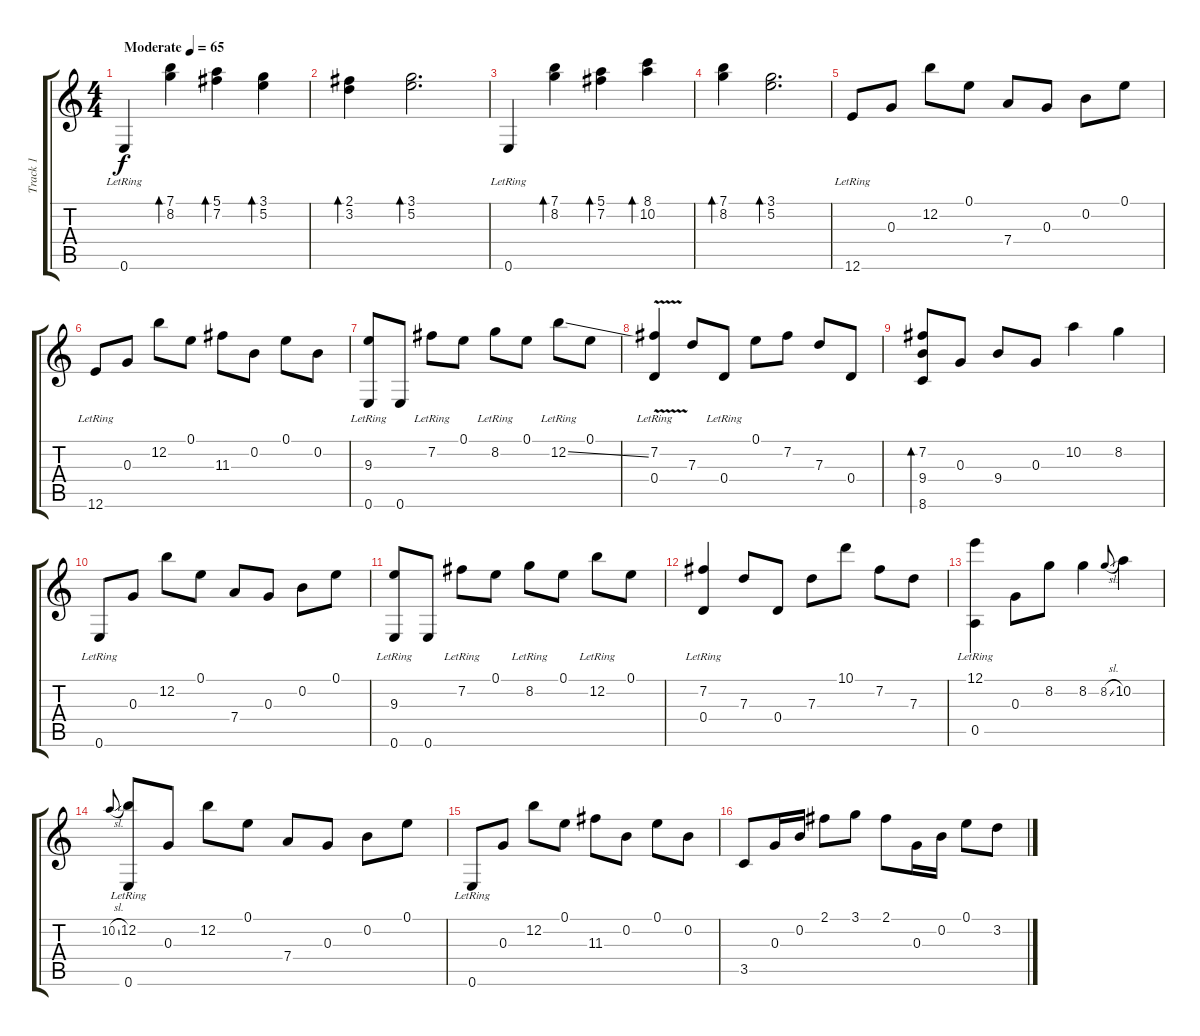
\track ("Track 1" "Track 1") {instrument acousticguitarsteel}
\staff {score tabs}
\tuning (E4 B3 G3 D3 A2 E2) {hide}
\ts (4 4)
\tempo (65 "Moderate")
\clef g2
\ks c
0.6{lr}.4{dy f instrument acousticguitarsteel} (7.1 8.2).4{bd 240} (5.1 7.2).4{bd 240} (3.1 5.2).4{bd 240} |
(2.1 3.2).4{bd 240} (3.1 5.2).2{d bd 240} |
0.6{lr}.4 (7.1 8.2).4{bd 240} (5.1 7.2).4{bd 240} (8.1 10.2).4{bd 240} |
(7.1 8.2).4{bd 240} (3.1 5.2).2{d bd 240} |
12.6{lr}.8 0.3.8 12.2.8 0.1.8 7.4.8 0.3.8 0.2.8 0.1.8 |
12.6{lr}.8 0.3.8 12.2.8 0.1.8 11.3.8 0.2.8 0.1.8 0.2.8 |
(9.3{lr} 0.6).8 0.6.8 7.2{lr}.8 0.1.8 8.2{lr}.8 0.1.8 12.2{ss lr}.8 0.1.8 |
(7.2{v} 0.4{lr}).4 7.3.8 0.4{lr}.8 0.1.8 7.2.8 7.3.8 0.4.8 |
(7.2 9.4 8.6).8{bd 480} 0.3.8 9.4.8 0.3.8 10.2.4 8.2.4 |
0.6{lr}.8 0.3.8 12.2.8 0.1.8 7.4.8 0.3.8 0.2.8 0.1.8 |
(9.3{lr} 0.6).8 0.6.8 7.2{lr}.8 0.1.8 8.2{lr}.8 0.1.8 12.2{lr}.8 0.1.8 |
(7.2 0.4{lr}).4 7.3.8 0.4.8 7.3.8 10.1.8 7.2.8 7.3.8 |
(12.1 0.5{lr}).4 0.3.8 8.2.8 8.2.4 8.2{sl}.8{gr onbeat} 10.2.4 |
10.2{sl}.8{gr onbeat} (12.2 0.6{lr}).8 0.3.8 12.2.8 0.1.8 7.4.8 0.3.8 0.2.8 0.1.8 |
0.6{lr}.8 0.3.8 12.2.8 0.1.8 11.3.8 0.2.8 0.1.8 0.2.8 |
3.5.8 0.3.16 0.2.16 2.1.8 3.1.8 2.1.8 0.3.16 0.2.16 0.1.8 3.2.8
